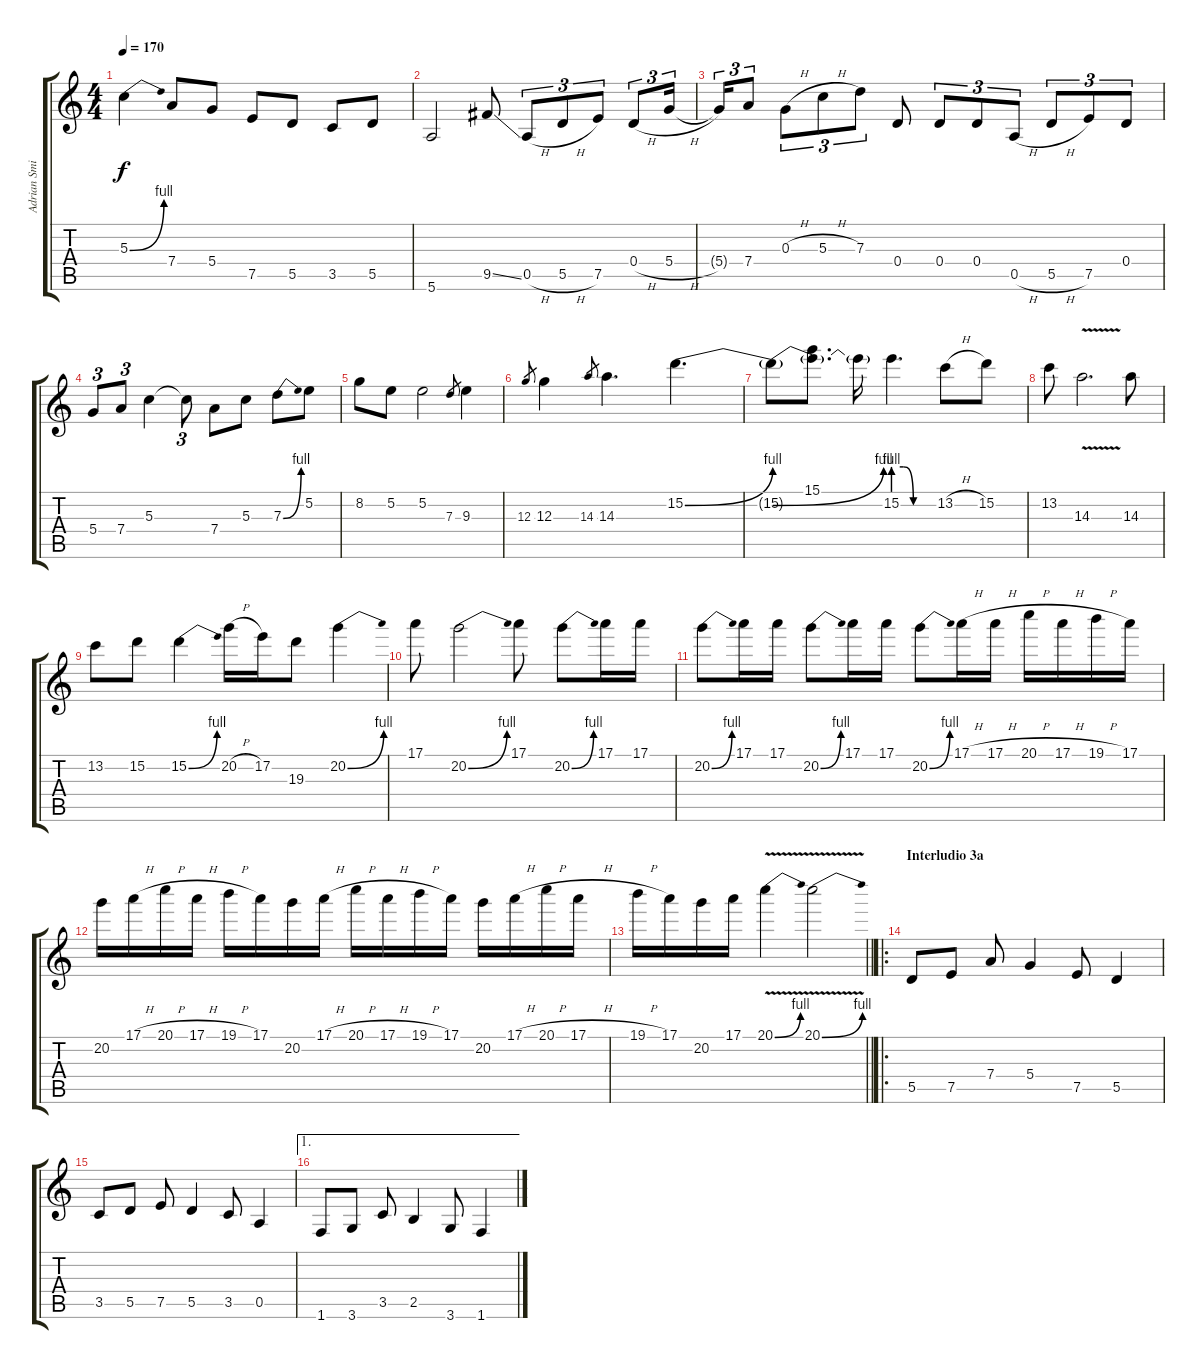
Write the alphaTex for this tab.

\track ("Adrian Smith" "Adrian Smi") {instrument distortionguitar}
\staff {score tabs}
\tuning (E4 B3 G3 D3 A2 E2) {hide}
\ts (4 4)
\tempo 170
\clef g2
\ks c
5.3{be (bend 0 0 60 4)}.4{dy f} 7.4.8 5.4.8 7.5.8 5.5.8 3.5.8 5.5.8 |
5.6.2 9.5{ss}.8 0.5{h}.8{tu (3 2)} 5.5{h}.8{tu (3 2)} 7.5.8{tu (3 2)} 0.4{h}.8{tu (3 2)} 5.4{h}.16{tu (3 2)} |
5.4{t}.16{tu (3 2)} 7.4.8{tu (3 2)} 0.3{h}.8{tu (3 2)} 5.3{h}.8{tu (3 2)} 7.3.8{tu (3 2)} 0.4.8 0.4.8{tu (3 2)} 0.4.8{tu (3 2)} 0.5{h}.8{tu (3 2)} 5.5{h}.8{tu (3 2)} 7.5.8{tu (3 2)} 0.4.8{tu (3 2)} |
5.4.8{tu (3 2)} 7.4.8{tu (3 2)} 5.3.4 5.3{t}.8{tu (3 2)} 7.4.8 5.3.8 7.3{be (bend 0 0 60 4)}.8 5.2.8 |
8.2.8 5.2.8 5.2.2 7.3.8{gr} 9.3.4 |
12.3.8{gr} 12.3.4 14.3.8{gr} 14.3.4{d} 15.2{be (bend 0 0 60 4)}.4{d} |
15.2{be (bend 0 0 60 4) t}.8 (15.1 15.2{t}).8{d} 15.2{t}.16 15.2{be (custom 0 4 15 4 30 0 60 0)}.4{d} 13.2{h}.8 15.2.8 |
13.2.8 14.3{v}.2{d} 14.3.8 |
13.2.8 15.2.8 15.2{be (bend 0 0 60 4)}.4 20.2{h}.16 17.2.16 19.3.8 20.2{be (bend 0 0 60 4)}.4 |
17.1.8 20.2{be (bend 0 0 60 4)}.2 17.1.8 20.2{be (bend 0 0 60 4)}.8 17.1.16 17.1.16 |
20.2{be (bend 0 0 60 4)}.8 17.1.16 17.1.16 20.2{be (bend 0 0 60 4)}.8 17.1.16 17.1.16 20.2{be (bend 0 0 60 4)}.8 17.1{h}.16 17.1{h}.16 20.1{h}.16 17.1{h}.16 19.1{h}.16 17.1.16 |
20.2.16 17.1{h}.16 20.1{h}.16 17.1{h}.16 19.1{h}.16 17.1.16 20.2.16 17.1{h}.16 20.1{h}.16 17.1{h}.16 19.1{h}.16 17.1.16 20.2.16 17.1{h}.16 20.1{h}.16 17.1{h}.16 |
\barLineRight lightlight
19.1{h}.16 17.1.16 20.2.16 17.1.16 20.1{be (bend 0 0 60 4) v}.4 20.1{be (bend 0 0 60 4) v}.2 |
\ro
\section ("" "Interludio 3a")
5.5.8{volume 11} 7.5.8 7.4.8 5.4.4 7.5.8 5.5.4 |
3.5.8 5.5.8 7.5.8 5.5.4 3.5.8 0.5.4 |
\ae 1
1.6.8 3.6.8 3.5.8 2.5.4 3.6.8 1.6.4
